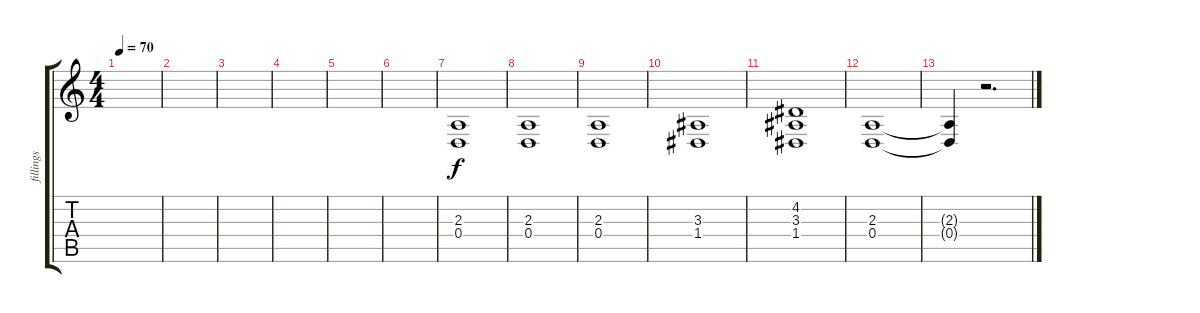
\track ("fillings" "fillings") {instrument stringensemble2}
\staff {score tabs}
\tuning (E4 B3 G3 D3 A2 D2) {hide}
\ts (4 4)
\tempo 70
\clef g2
\ks c
|
|
|
|
|
|
(2.3 0.4).1 |
(2.3 0.4).1 |
(2.3 0.4).1 |
(3.3 1.4).1 |
(4.2 3.3 1.4).1 |
(2.3 0.4).1 |
(2.3{t} 0.4{t}).4 r.2{d}
